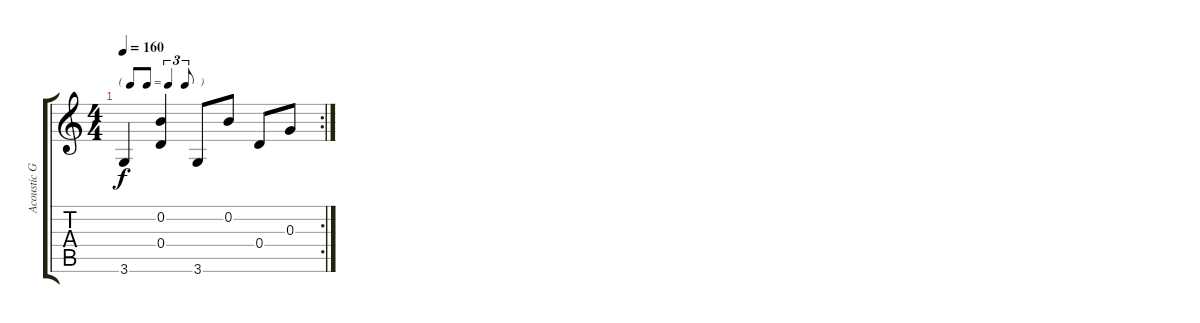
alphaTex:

\track ("Acoustic Guitar" "Acoustic G") {instrument acousticguitarsteel}
\staff {score tabs}
\tuning (E4 B3 G3 D3 A2 E2) {hide}
\rc 2
\ts (4 4)
\tf triplet8th
\tempo 160
\clef g2
\ks c
3.6.4{dy f} (0.2 0.4).4 3.6.8 0.2.8 0.4.8 0.3.8
